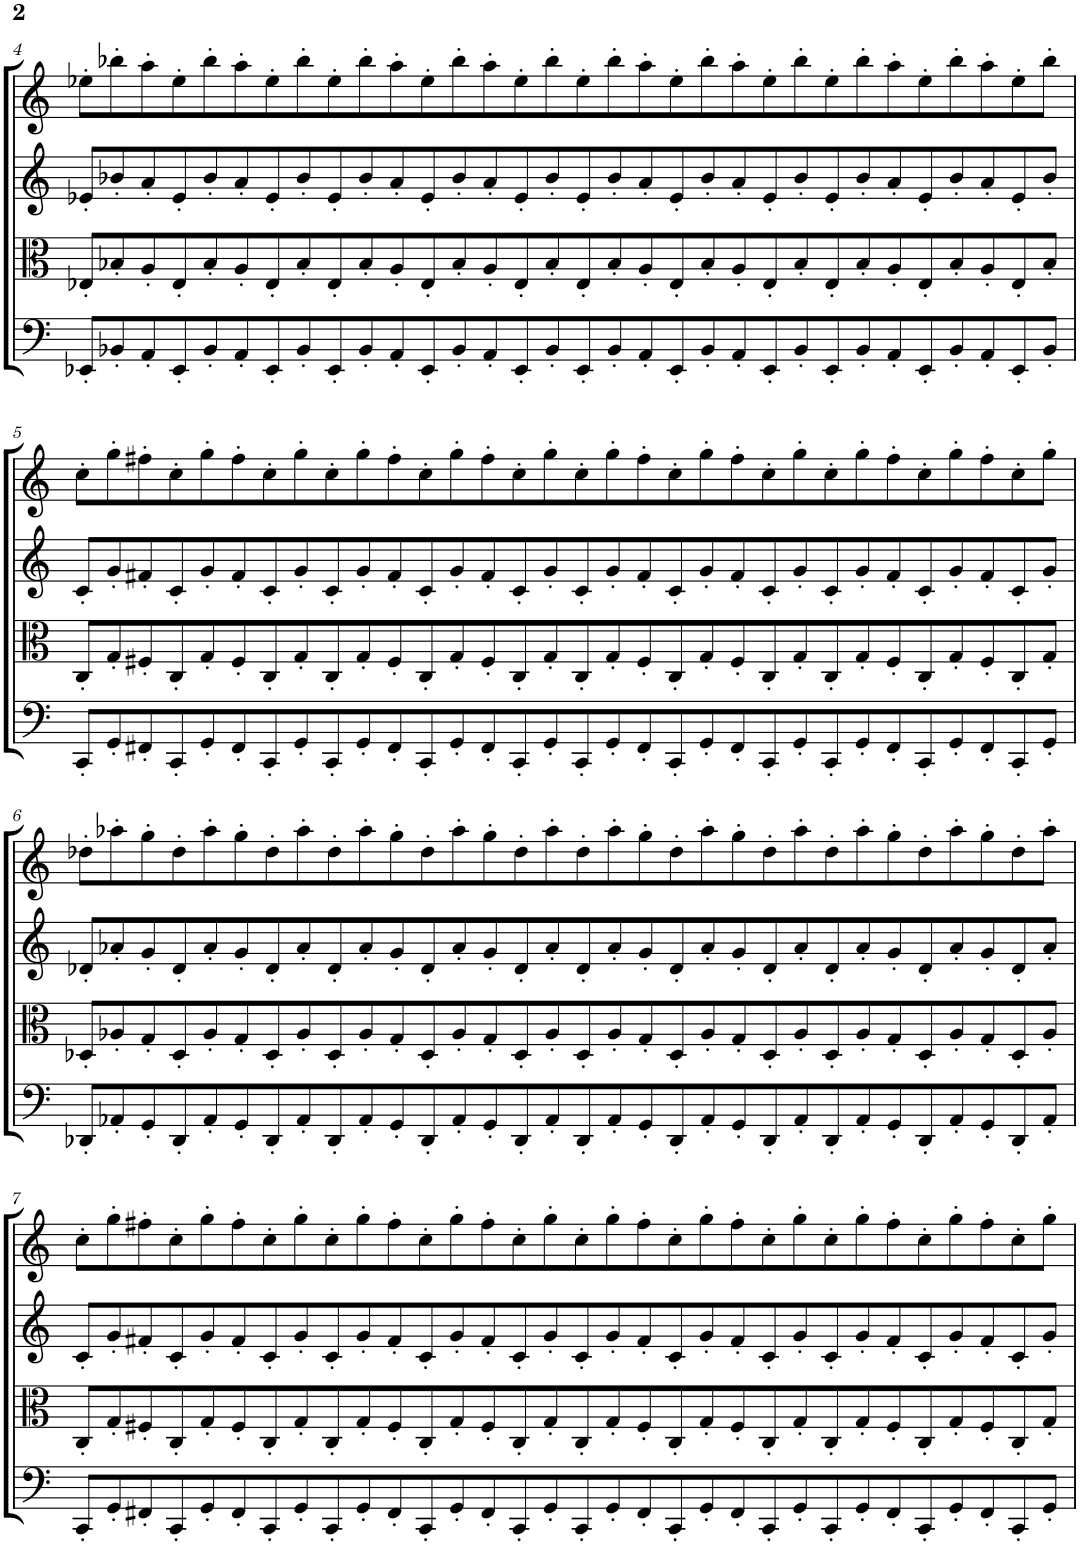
**kern	**kern	**kern	**kern
*part4	*part3	*part2	*part1
*staff4	*staff3	*staff2	*staff1
*I"Violoncello	*I"Viola	*I"Violin II	*I"Violin I
*I'Vc	*I'Vla	*I'Vln	*I'Vln
!!LO:PB:g=z
*clefF4	*clefC3	*clefG2	*clefG2
*k[]	*k[]	*k[]	*k[]
*M16/4	*M16/4	*M16/4	*M16/4
=4	=4	=4	=4
8EE-X'/L	8E-X'/L	8e-X'/L	8ee-X'\L
8BB-X'/	8B-X'/	8b-X'/	8bb-X'\
8AA'/	8A'/	8a'/	8aa'\
8EE-'/	8E-'/	8e-'/	8ee-'\
8BB-'/	8B-'/	8b-'/	8bb-'\
8AA'/	8A'/	8a'/	8aa'\
8EE-'/	8E-'/	8e-'/	8ee-'\
8BB-'/	8B-'/	8b-'/	8bb-'\
8EE-'/	8E-'/	8e-'/	8ee-'\
8BB-'/	8B-'/	8b-'/	8bb-'\
8AA'/	8A'/	8a'/	8aa'\
8EE-'/	8E-'/	8e-'/	8ee-'\
8BB-'/	8B-'/	8b-'/	8bb-'\
8AA'/	8A'/	8a'/	8aa'\
8EE-'/	8E-'/	8e-'/	8ee-'\
8BB-'/	8B-'/	8b-'/	8bb-'\
8EE-'/	8E-'/	8e-'/	8ee-'\
8BB-'/	8B-'/	8b-'/	8bb-'\
8AA'/	8A'/	8a'/	8aa'\
8EE-'/	8E-'/	8e-'/	8ee-'\
8BB-'/	8B-'/	8b-'/	8bb-'\
8AA'/	8A'/	8a'/	8aa'\
8EE-'/	8E-'/	8e-'/	8ee-'\
8BB-'/	8B-'/	8b-'/	8bb-'\
8EE-'/	8E-'/	8e-'/	8ee-'\
8BB-'/	8B-'/	8b-'/	8bb-'\
8AA'/	8A'/	8a'/	8aa'\
8EE-'/	8E-'/	8e-'/	8ee-'\
8BB-'/	8B-'/	8b-'/	8bb-'\
8AA'/	8A'/	8a'/	8aa'\
8EE-'/	8E-'/	8e-'/	8ee-'\
8BB-'/J	8B-'/J	8b-'/J	8bb-'\J
!!LO:LB:g=z
=5	=5	=5	=5
8CC'/L	8C'/L	8c'/L	8cc'\L
8GG'/	8G'/	8g'/	8gg'\
8FF#X'/	8F#X'/	8f#X'/	8ff#X'\
8CC'/	8C'/	8c'/	8cc'\
8GG'/	8G'/	8g'/	8gg'\
8FF#'/	8F#'/	8f#'/	8ff#'\
8CC'/	8C'/	8c'/	8cc'\
8GG'/	8G'/	8g'/	8gg'\
8CC'/	8C'/	8c'/	8cc'\
8GG'/	8G'/	8g'/	8gg'\
8FF#'/	8F#'/	8f#'/	8ff#'\
8CC'/	8C'/	8c'/	8cc'\
8GG'/	8G'/	8g'/	8gg'\
8FF#'/	8F#'/	8f#'/	8ff#'\
8CC'/	8C'/	8c'/	8cc'\
8GG'/	8G'/	8g'/	8gg'\
8CC'/	8C'/	8c'/	8cc'\
8GG'/	8G'/	8g'/	8gg'\
8FF#'/	8F#'/	8f#'/	8ff#'\
8CC'/	8C'/	8c'/	8cc'\
8GG'/	8G'/	8g'/	8gg'\
8FF#'/	8F#'/	8f#'/	8ff#'\
8CC'/	8C'/	8c'/	8cc'\
8GG'/	8G'/	8g'/	8gg'\
8CC'/	8C'/	8c'/	8cc'\
8GG'/	8G'/	8g'/	8gg'\
8FF#'/	8F#'/	8f#'/	8ff#'\
8CC'/	8C'/	8c'/	8cc'\
8GG'/	8G'/	8g'/	8gg'\
8FF#'/	8F#'/	8f#'/	8ff#'\
8CC'/	8C'/	8c'/	8cc'\
8GG'/J	8G'/J	8g'/J	8gg'\J
!!LO:LB:g=z
=6	=6	=6	=6
8DD-X'/L	8D-X'/L	8d-X'/L	8dd-X'\L
8AA-X'/	8A-X'/	8a-X'/	8aa-X'\
8GG'/	8G'/	8g'/	8gg'\
8DD-'/	8D-'/	8d-'/	8dd-'\
8AA-'/	8A-'/	8a-'/	8aa-'\
8GG'/	8G'/	8g'/	8gg'\
8DD-'/	8D-'/	8d-'/	8dd-'\
8AA-'/	8A-'/	8a-'/	8aa-'\
8DD-'/	8D-'/	8d-'/	8dd-'\
8AA-'/	8A-'/	8a-'/	8aa-'\
8GG'/	8G'/	8g'/	8gg'\
8DD-'/	8D-'/	8d-'/	8dd-'\
8AA-'/	8A-'/	8a-'/	8aa-'\
8GG'/	8G'/	8g'/	8gg'\
8DD-'/	8D-'/	8d-'/	8dd-'\
8AA-'/	8A-'/	8a-'/	8aa-'\
8DD-'/	8D-'/	8d-'/	8dd-'\
8AA-'/	8A-'/	8a-'/	8aa-'\
8GG'/	8G'/	8g'/	8gg'\
8DD-'/	8D-'/	8d-'/	8dd-'\
8AA-'/	8A-'/	8a-'/	8aa-'\
8GG'/	8G'/	8g'/	8gg'\
8DD-'/	8D-'/	8d-'/	8dd-'\
8AA-'/	8A-'/	8a-'/	8aa-'\
8DD-'/	8D-'/	8d-'/	8dd-'\
8AA-'/	8A-'/	8a-'/	8aa-'\
8GG'/	8G'/	8g'/	8gg'\
8DD-'/	8D-'/	8d-'/	8dd-'\
8AA-'/	8A-'/	8a-'/	8aa-'\
8GG'/	8G'/	8g'/	8gg'\
8DD-'/	8D-'/	8d-'/	8dd-'\
8AA-'/J	8A-'/J	8a-'/J	8aa-'\J
!!LO:LB:g=z
=7	=7	=7	=7
8CC'/L	8C'/L	8c'/L	8cc'\L
8GG'/	8G'/	8g'/	8gg'\
8FF#X'/	8F#X'/	8f#X'/	8ff#X'\
8CC'/	8C'/	8c'/	8cc'\
8GG'/	8G'/	8g'/	8gg'\
8FF#'/	8F#'/	8f#'/	8ff#'\
8CC'/	8C'/	8c'/	8cc'\
8GG'/	8G'/	8g'/	8gg'\
8CC'/	8C'/	8c'/	8cc'\
8GG'/	8G'/	8g'/	8gg'\
8FF#'/	8F#'/	8f#'/	8ff#'\
8CC'/	8C'/	8c'/	8cc'\
8GG'/	8G'/	8g'/	8gg'\
8FF#'/	8F#'/	8f#'/	8ff#'\
8CC'/	8C'/	8c'/	8cc'\
8GG'/	8G'/	8g'/	8gg'\
8CC'/	8C'/	8c'/	8cc'\
8GG'/	8G'/	8g'/	8gg'\
8FF#'/	8F#'/	8f#'/	8ff#'\
8CC'/	8C'/	8c'/	8cc'\
8GG'/	8G'/	8g'/	8gg'\
8FF#'/	8F#'/	8f#'/	8ff#'\
8CC'/	8C'/	8c'/	8cc'\
8GG'/	8G'/	8g'/	8gg'\
8CC'/	8C'/	8c'/	8cc'\
8GG'/	8G'/	8g'/	8gg'\
8FF#'/	8F#'/	8f#'/	8ff#'\
8CC'/	8C'/	8c'/	8cc'\
8GG'/	8G'/	8g'/	8gg'\
8FF#'/	8F#'/	8f#'/	8ff#'\
8CC'/	8C'/	8c'/	8cc'\
8GG'/J	8G'/J	8g'/J	8gg'\J
=	=	=	=
*-	*-	*-	*-
